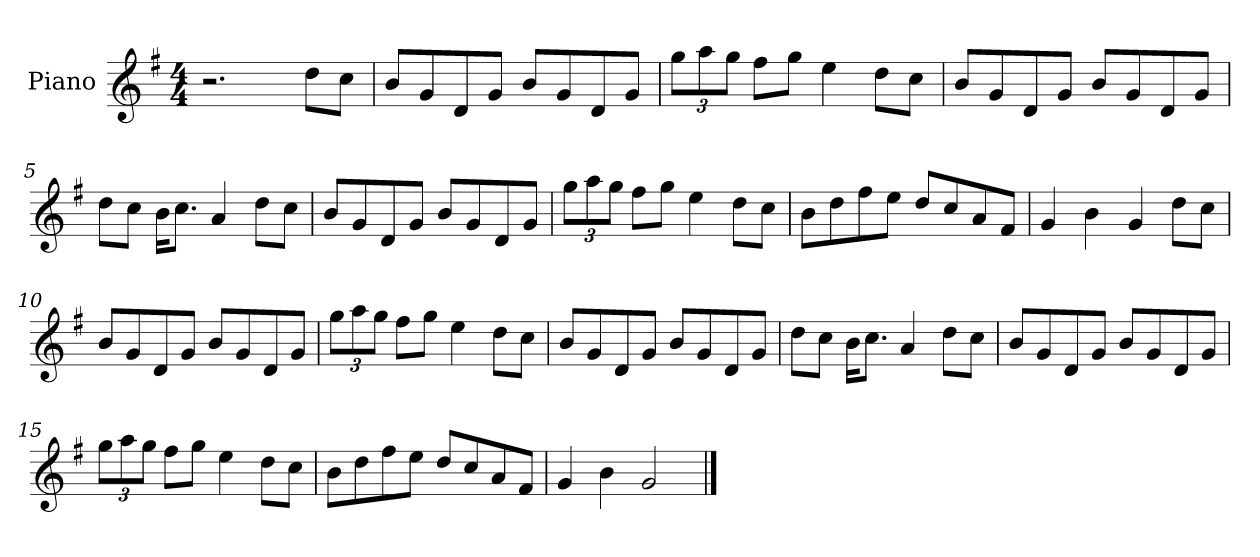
**kern
*part1
*staff1
*I"Piano
*I'Pno
*clefG2
*k[f#]
*M4/4
=1
2.r
8dd\L
8cc\J
=2
8b/L
8g/
8d/
8g/J
8b/L
8g/
8d/
8g/J
=3
*Xbrackettup
12gg\L
12aa\
12gg\J
8ff#\L
8gg\J
4ee\
8dd\L
8cc\J
=4
8b/L
8g/
8d/
8g/J
8b/L
8g/
8d/
8g/J
=5
8dd\L
8cc\J
16b\KL
8.cc\J
4a/
8dd\L
8cc\J
=6
8b/L
8g/
8d/
8g/J
8b/L
8g/
8d/
8g/J
=7
12gg\L
12aa\
12gg\J
8ff#\L
8gg\J
4ee\
8dd\L
8cc\J
=8
8b\L
8dd\
8ff#\
8ee\J
8dd/L
8cc/
8a/
8f#/J
=9
4g/
4b\
4g/
8dd\L
8cc\J
=10
8b/L
8g/
8d/
8g/J
8b/L
8g/
8d/
8g/J
=11
12gg\L
12aa\
12gg\J
8ff#\L
8gg\J
4ee\
8dd\L
8cc\J
=12
8b/L
8g/
8d/
8g/J
8b/L
8g/
8d/
8g/J
=13
8dd\L
8cc\J
16b\KL
8.cc\J
4a/
8dd\L
8cc\J
=14
8b/L
8g/
8d/
8g/J
8b/L
8g/
8d/
8g/J
=15
12gg\L
12aa\
12gg\J
8ff#\L
8gg\J
4ee\
8dd\L
8cc\J
=16
8b\L
8dd\
8ff#\
8ee\J
8dd/L
8cc/
8a/
8f#/J
=17
4g/
4b\
2g/
==
*-
